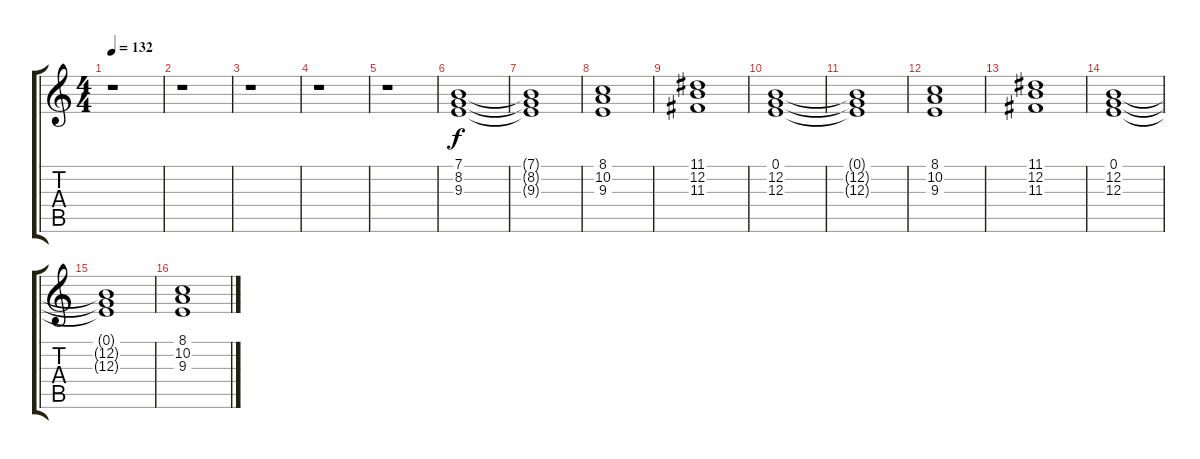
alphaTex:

\track "" {instrument choiraahs}
\staff {score tabs}
\tuning (E4 B3 G3 D3 A2 E2) {hide}
\ts (4 4)
\tempo 132
\clef g2
\ks c
r.1{dy f} |
r.1 |
r.1 |
r.1 |
r.1 |
(7.1 8.2 9.3).1 |
(7.1{t} 8.2{t} 9.3{t}).1 |
(8.1 10.2 9.3).1 |
(11.1 12.2 11.3).1 |
(0.1 12.2 12.3).1 |
(0.1{t} 12.2{t} 12.3{t}).1 |
(8.1 10.2 9.3).1 |
(11.1 12.2 11.3).1 |
(0.1 12.2 12.3).1 |
(0.1{t} 12.2{t} 12.3{t}).1 |
(8.1 10.2 9.3).1
